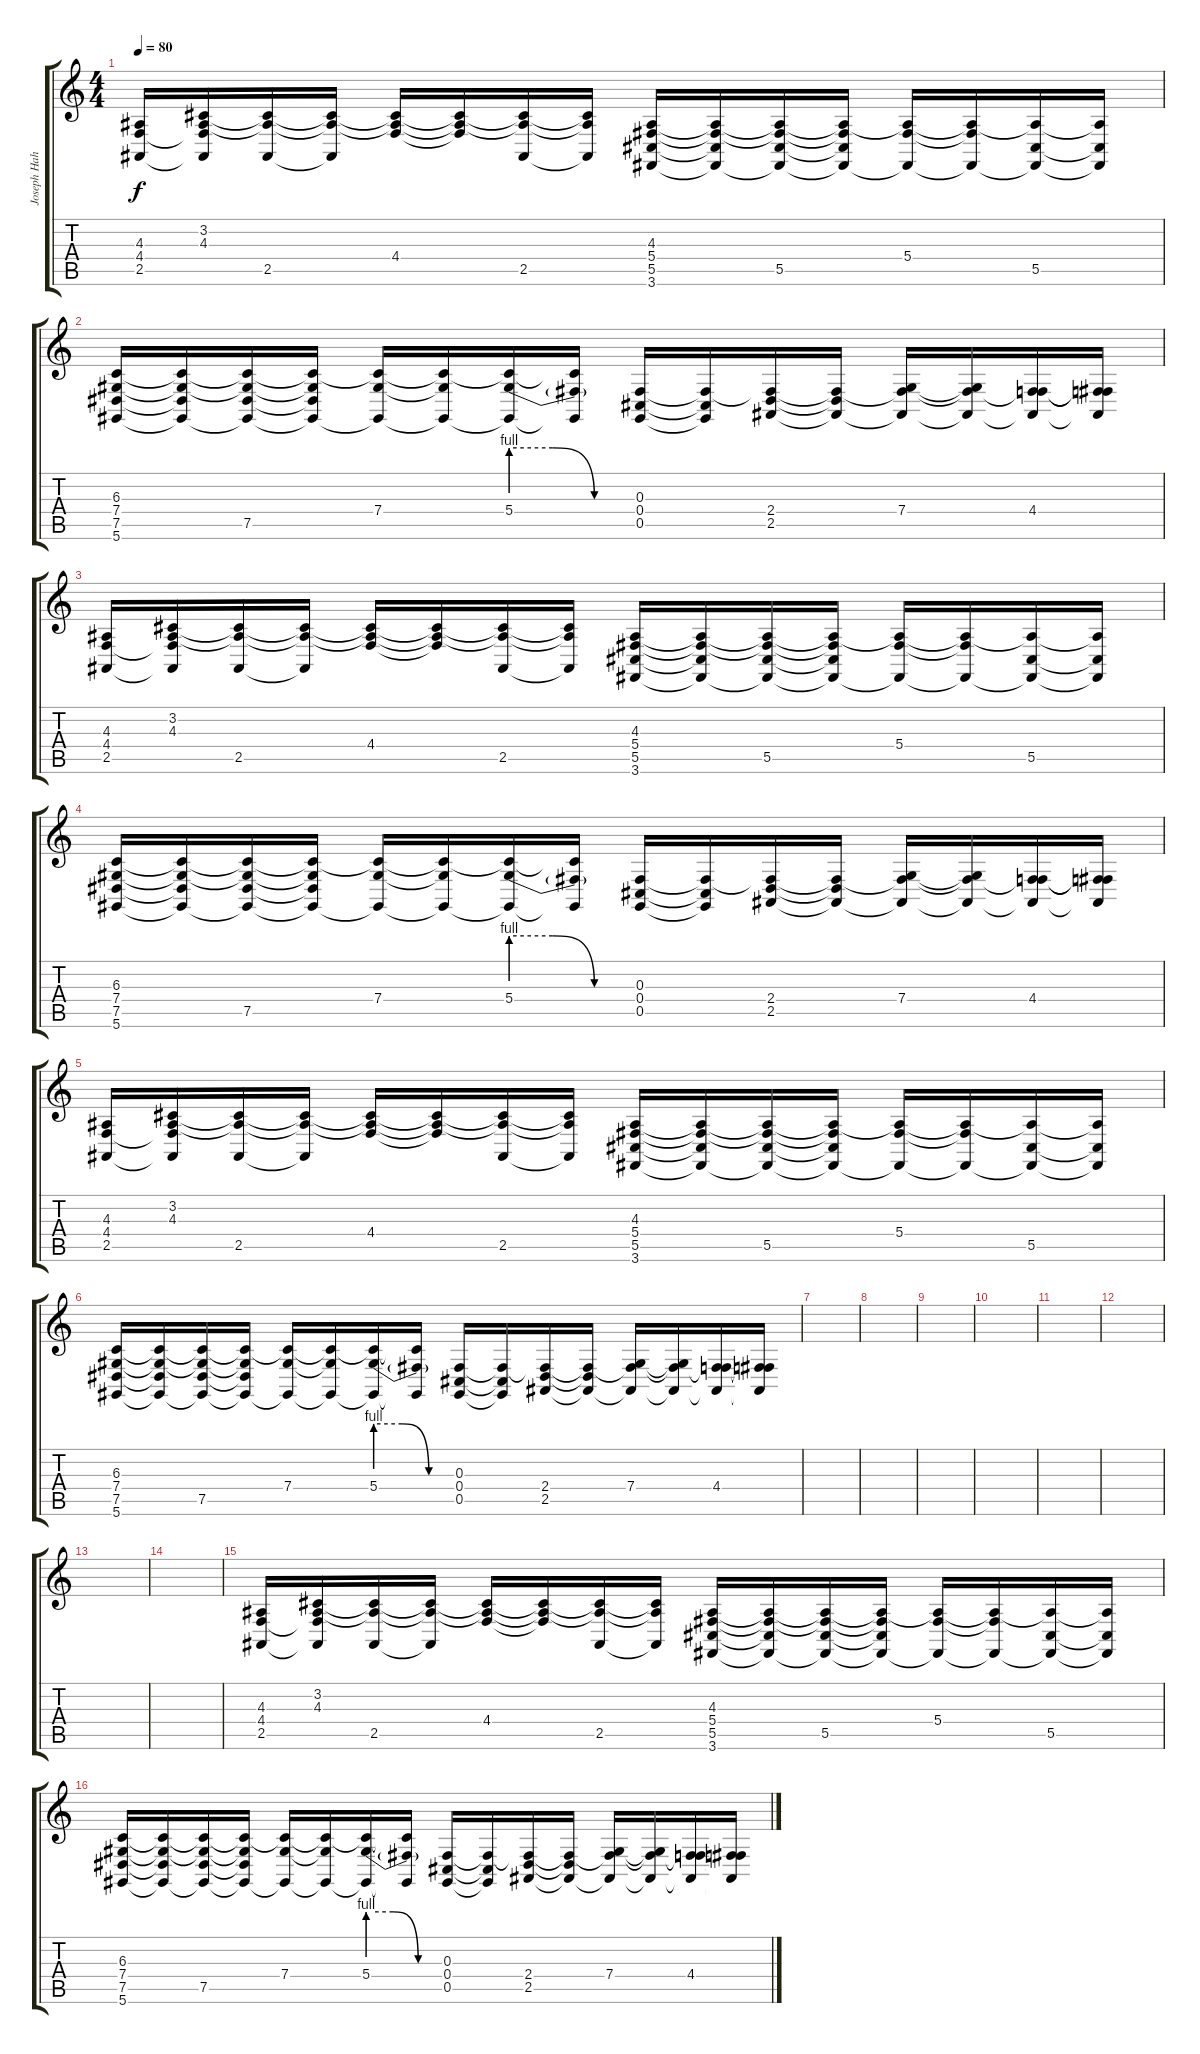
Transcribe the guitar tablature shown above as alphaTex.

\track ("Joseph Hahn (Additional Sample)" "Joseph Hah") {instrument pad2warm}
\staff {score tabs}
\tuning (Eb4 Bb3 Gb3 Db3 Ab2 Eb2) {hide}
\ts (4 4)
\tempo 80
\clef g2
\ks c
(4.3 4.4 2.5).16{dy f} (3.2 4.3 4.4{t} 2.5{t}).16 (3.2{t} 4.3{t} 2.5).16 (3.2{t} 4.3{t} 2.5{t}).16 (3.2{t} 4.3{t} 4.4).16 (3.2{t} 4.3{t} 4.4{t}).16 (3.2{t} 4.3{t} 2.5).16 (3.2{t} 4.3{t} 2.5{t}).16 (4.3 5.4 5.5 3.6).16 (4.3{t} 5.4{t} 5.5{t} 3.6{t}).16 (4.3{t} 5.4{t} 5.5 3.6{t}).16 (4.3{t} 5.4{t} 5.5{t} 3.6{t}).16 (4.3{t} 5.4 3.6{t}).16 (4.3{t} 5.4{t} 3.6{t}).16 (4.3{t} 5.5 3.6{t}).16 (4.3{t} 5.5{t} 3.6{t}).16 |
(6.3 7.4 7.5 5.6).16 (6.3{t} 7.4{t} 7.5{t} 5.6{t}).16 (6.3{t} 7.4{t} 7.5 5.6{t}).16 (6.3{t} 7.4{t} 7.5{t} 5.6{t}).16 (6.3{t} 7.4 5.6{t}).16 (6.3{t} 7.4{t} 5.6{t}).16 (6.3{t} 5.4{be (custom 0 4 20 4 40 0 60 0)} 5.6{t}).16 (6.3{t} 5.4{t} 5.6{t}).16 (0.3 0.4 0.5).16 (0.3{t} 0.4{t} 0.5{t}).16 (0.3{t} 2.4 2.5).16 (0.3{t} 2.4{t} 2.5{t}).16 (0.3{t} 7.4 2.5{t}).16 (0.3{t} 7.4{t} 2.5{t}).16 (0.3{t} 4.4 2.5{t}).16 (0.3{t} 4.4{t} 2.5{t}).16 |
(4.3 4.4 2.5).16 (3.2 4.3 4.4{t} 2.5{t}).16 (3.2{t} 4.3{t} 2.5).16 (3.2{t} 4.3{t} 2.5{t}).16 (3.2{t} 4.3{t} 4.4).16 (3.2{t} 4.3{t} 4.4{t}).16 (3.2{t} 4.3{t} 2.5).16 (3.2{t} 4.3{t} 2.5{t}).16 (4.3 5.4 5.5 3.6).16 (4.3{t} 5.4{t} 5.5{t} 3.6{t}).16 (4.3{t} 5.4{t} 5.5 3.6{t}).16 (4.3{t} 5.4{t} 5.5{t} 3.6{t}).16 (4.3{t} 5.4 3.6{t}).16 (4.3{t} 5.4{t} 3.6{t}).16 (4.3{t} 5.5 3.6{t}).16 (4.3{t} 5.5{t} 3.6{t}).16 |
(6.3 7.4 7.5 5.6).16 (6.3{t} 7.4{t} 7.5{t} 5.6{t}).16 (6.3{t} 7.4{t} 7.5 5.6{t}).16 (6.3{t} 7.4{t} 7.5{t} 5.6{t}).16 (6.3{t} 7.4 5.6{t}).16 (6.3{t} 7.4{t} 5.6{t}).16 (6.3{t} 5.4{be (custom 0 4 20 4 40 0 60 0)} 5.6{t}).16 (6.3{t} 5.4{t} 5.6{t}).16 (0.3 0.4 0.5).16 (0.3{t} 0.4{t} 0.5{t}).16 (0.3{t} 2.4 2.5).16 (0.3{t} 2.4{t} 2.5{t}).16 (0.3{t} 7.4 2.5{t}).16 (0.3{t} 7.4{t} 2.5{t}).16 (0.3{t} 4.4 2.5{t}).16 (0.3{t} 4.4{t} 2.5{t}).16 |
(4.3 4.4 2.5).16 (3.2 4.3 4.4{t} 2.5{t}).16 (3.2{t} 4.3{t} 2.5).16 (3.2{t} 4.3{t} 2.5{t}).16 (3.2{t} 4.3{t} 4.4).16 (3.2{t} 4.3{t} 4.4{t}).16 (3.2{t} 4.3{t} 2.5).16 (3.2{t} 4.3{t} 2.5{t}).16 (4.3 5.4 5.5 3.6).16 (4.3{t} 5.4{t} 5.5{t} 3.6{t}).16 (4.3{t} 5.4{t} 5.5 3.6{t}).16 (4.3{t} 5.4{t} 5.5{t} 3.6{t}).16 (4.3{t} 5.4 3.6{t}).16 (4.3{t} 5.4{t} 3.6{t}).16 (4.3{t} 5.5 3.6{t}).16 (4.3{t} 5.5{t} 3.6{t}).16 |
(6.3 7.4 7.5 5.6).16 (6.3{t} 7.4{t} 7.5{t} 5.6{t}).16 (6.3{t} 7.4{t} 7.5 5.6{t}).16 (6.3{t} 7.4{t} 7.5{t} 5.6{t}).16 (6.3{t} 7.4 5.6{t}).16 (6.3{t} 7.4{t} 5.6{t}).16 (6.3{t} 5.4{be (custom 0 4 20 4 40 0 60 0)} 5.6{t}).16 (6.3{t} 5.4{t} 5.6{t}).16 (0.3 0.4 0.5).16 (0.3{t} 0.4{t} 0.5{t}).16 (0.3{t} 2.4 2.5).16 (0.3{t} 2.4{t} 2.5{t}).16 (0.3{t} 7.4 2.5{t}).16 (0.3{t} 7.4{t} 2.5{t}).16 (0.3{t} 4.4 2.5{t}).16 (0.3{t} 4.4{t} 2.5{t}).16 |
|
|
|
|
|
|
|
|
(4.3 4.4 2.5).16 (3.2 4.3 4.4{t} 2.5{t}).16 (3.2{t} 4.3{t} 2.5).16 (3.2{t} 4.3{t} 2.5{t}).16 (3.2{t} 4.3{t} 4.4).16 (3.2{t} 4.3{t} 4.4{t}).16 (3.2{t} 4.3{t} 2.5).16 (3.2{t} 4.3{t} 2.5{t}).16 (4.3 5.4 5.5 3.6).16 (4.3{t} 5.4{t} 5.5{t} 3.6{t}).16 (4.3{t} 5.4{t} 5.5 3.6{t}).16 (4.3{t} 5.4{t} 5.5{t} 3.6{t}).16 (4.3{t} 5.4 3.6{t}).16 (4.3{t} 5.4{t} 3.6{t}).16 (4.3{t} 5.5 3.6{t}).16 (4.3{t} 5.5{t} 3.6{t}).16 |
(6.3 7.4 7.5 5.6).16 (6.3{t} 7.4{t} 7.5{t} 5.6{t}).16 (6.3{t} 7.4{t} 7.5 5.6{t}).16 (6.3{t} 7.4{t} 7.5{t} 5.6{t}).16 (6.3{t} 7.4 5.6{t}).16 (6.3{t} 7.4{t} 5.6{t}).16 (6.3{t} 5.4{be (custom 0 4 20 4 40 0 60 0)} 5.6{t}).16 (6.3{t} 5.4{t} 5.6{t}).16 (0.3 0.4 0.5).16 (0.3{t} 0.4{t} 0.5{t}).16 (0.3{t} 2.4 2.5).16 (0.3{t} 2.4{t} 2.5{t}).16 (0.3{t} 7.4 2.5{t}).16 (0.3{t} 7.4{t} 2.5{t}).16 (0.3{t} 4.4 2.5{t}).16 (0.3{t} 4.4{t} 2.5{t}).16
